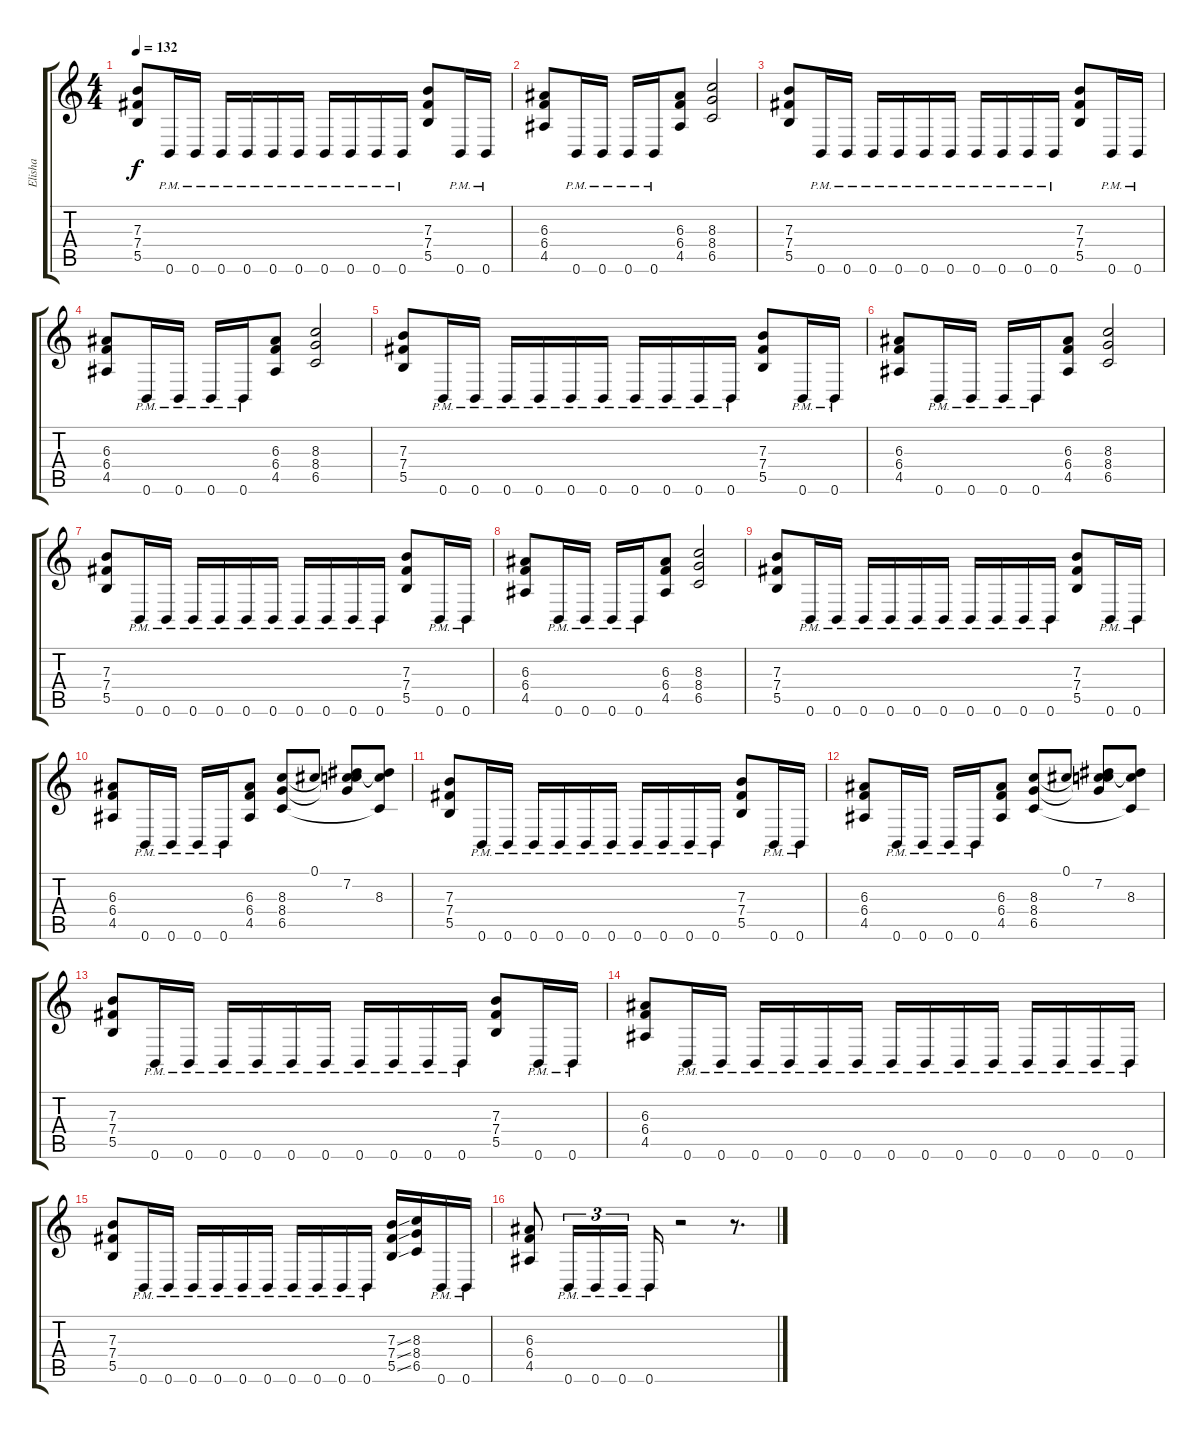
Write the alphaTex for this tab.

\track ("Elisha" "Elisha") {instrument overdrivenguitar}
\staff {score tabs}
\tuning (Db4 Ab3 E3 B2 Gb2 B1) {hide}
\ts (4 4)
\tempo 132
\clef g2
\ks c
(7.3 7.4 5.5).8{dy f} 0.6{pm}.16 0.6{pm}.16 0.6{pm}.16 0.6{pm}.16 0.6{pm}.16 0.6{pm}.16 0.6{pm}.16 0.6{pm}.16 0.6{pm}.16 0.6{pm}.16 (7.3 7.4 5.5).8 0.6{pm}.16 0.6{pm}.16 |
(6.3 6.4 4.5).8 0.6{pm}.16 0.6{pm}.16 0.6{pm}.16 0.6{pm}.16 (6.3 6.4 4.5).8 (8.3 8.4 6.5).2 |
(7.3 7.4 5.5).8 0.6{pm}.16 0.6{pm}.16 0.6{pm}.16 0.6{pm}.16 0.6{pm}.16 0.6{pm}.16 0.6{pm}.16 0.6{pm}.16 0.6{pm}.16 0.6{pm}.16 (7.3 7.4 5.5).8 0.6{pm}.16 0.6{pm}.16 |
(6.3 6.4 4.5).8 0.6{pm}.16 0.6{pm}.16 0.6{pm}.16 0.6{pm}.16 (6.3 6.4 4.5).8 (8.3 8.4 6.5).2 |
(7.3 7.4 5.5).8 0.6{pm}.16 0.6{pm}.16 0.6{pm}.16 0.6{pm}.16 0.6{pm}.16 0.6{pm}.16 0.6{pm}.16 0.6{pm}.16 0.6{pm}.16 0.6{pm}.16 (7.3 7.4 5.5).8 0.6{pm}.16 0.6{pm}.16 |
(6.3 6.4 4.5).8 0.6{pm}.16 0.6{pm}.16 0.6{pm}.16 0.6{pm}.16 (6.3 6.4 4.5).8 (8.3 8.4 6.5).2 |
(7.3 7.4 5.5).8 0.6{pm}.16 0.6{pm}.16 0.6{pm}.16 0.6{pm}.16 0.6{pm}.16 0.6{pm}.16 0.6{pm}.16 0.6{pm}.16 0.6{pm}.16 0.6{pm}.16 (7.3 7.4 5.5).8 0.6{pm}.16 0.6{pm}.16 |
(6.3 6.4 4.5).8 0.6{pm}.16 0.6{pm}.16 0.6{pm}.16 0.6{pm}.16 (6.3 6.4 4.5).8 (8.3 8.4 6.5).2 |
(7.3 7.4 5.5).8 0.6{pm}.16 0.6{pm}.16 0.6{pm}.16 0.6{pm}.16 0.6{pm}.16 0.6{pm}.16 0.6{pm}.16 0.6{pm}.16 0.6{pm}.16 0.6{pm}.16 (7.3 7.4 5.5).8 0.6{pm}.16 0.6{pm}.16 |
(6.3 6.4 4.5).8 0.6{pm}.16 0.6{pm}.16 0.6{pm}.16 0.6{pm}.16 (6.3 6.4 4.5).8 (8.3 8.4 6.5).8 0.1.8 (0.1{t} 7.2 8.3{t} 8.4{t}).8 (7.2{t} 8.3 6.5{t}).8 |
(7.3 7.4 5.5).8 0.6{pm}.16 0.6{pm}.16 0.6{pm}.16 0.6{pm}.16 0.6{pm}.16 0.6{pm}.16 0.6{pm}.16 0.6{pm}.16 0.6{pm}.16 0.6{pm}.16 (7.3 7.4 5.5).8 0.6{pm}.16 0.6{pm}.16 |
(6.3 6.4 4.5).8 0.6{pm}.16 0.6{pm}.16 0.6{pm}.16 0.6{pm}.16 (6.3 6.4 4.5).8 (8.3 8.4 6.5).8 0.1.8 (0.1{t} 7.2 8.3{t} 8.4{t}).8 (7.2{t} 8.3 6.5{t}).8 |
(7.3 7.4 5.5).8 0.6{pm}.16 0.6{pm}.16 0.6{pm}.16 0.6{pm}.16 0.6{pm}.16 0.6{pm}.16 0.6{pm}.16 0.6{pm}.16 0.6{pm}.16 0.6{pm}.16 (7.3 7.4 5.5).8 0.6{pm}.16 0.6{pm}.16 |
(6.3 6.4 4.5).8 0.6{pm}.16 0.6{pm}.16 0.6{pm}.16 0.6{pm}.16 0.6{pm}.16 0.6{pm}.16 0.6{pm}.16 0.6{pm}.16 0.6{pm}.16 0.6{pm}.16 0.6{pm}.16 0.6{pm}.16 0.6{pm}.16 0.6{pm}.16 |
(7.3 7.4 5.5).8 0.6{pm}.16 0.6{pm}.16 0.6{pm}.16 0.6{pm}.16 0.6{pm}.16 0.6{pm}.16 0.6{pm}.16 0.6{pm}.16 0.6{pm}.16 0.6{pm}.16 (7.3{ss} 7.4{ss} 5.5{ss}).16 (8.3 8.4 6.5).16 0.6{pm}.16 0.6{pm}.16 |
(6.3 6.4 4.5).8 0.6{pm}.16{tu (3 2)} 0.6{pm}.16{tu (3 2)} 0.6{pm}.16{tu (3 2)} 0.6{pm}.16 r.2 r.8{d}
